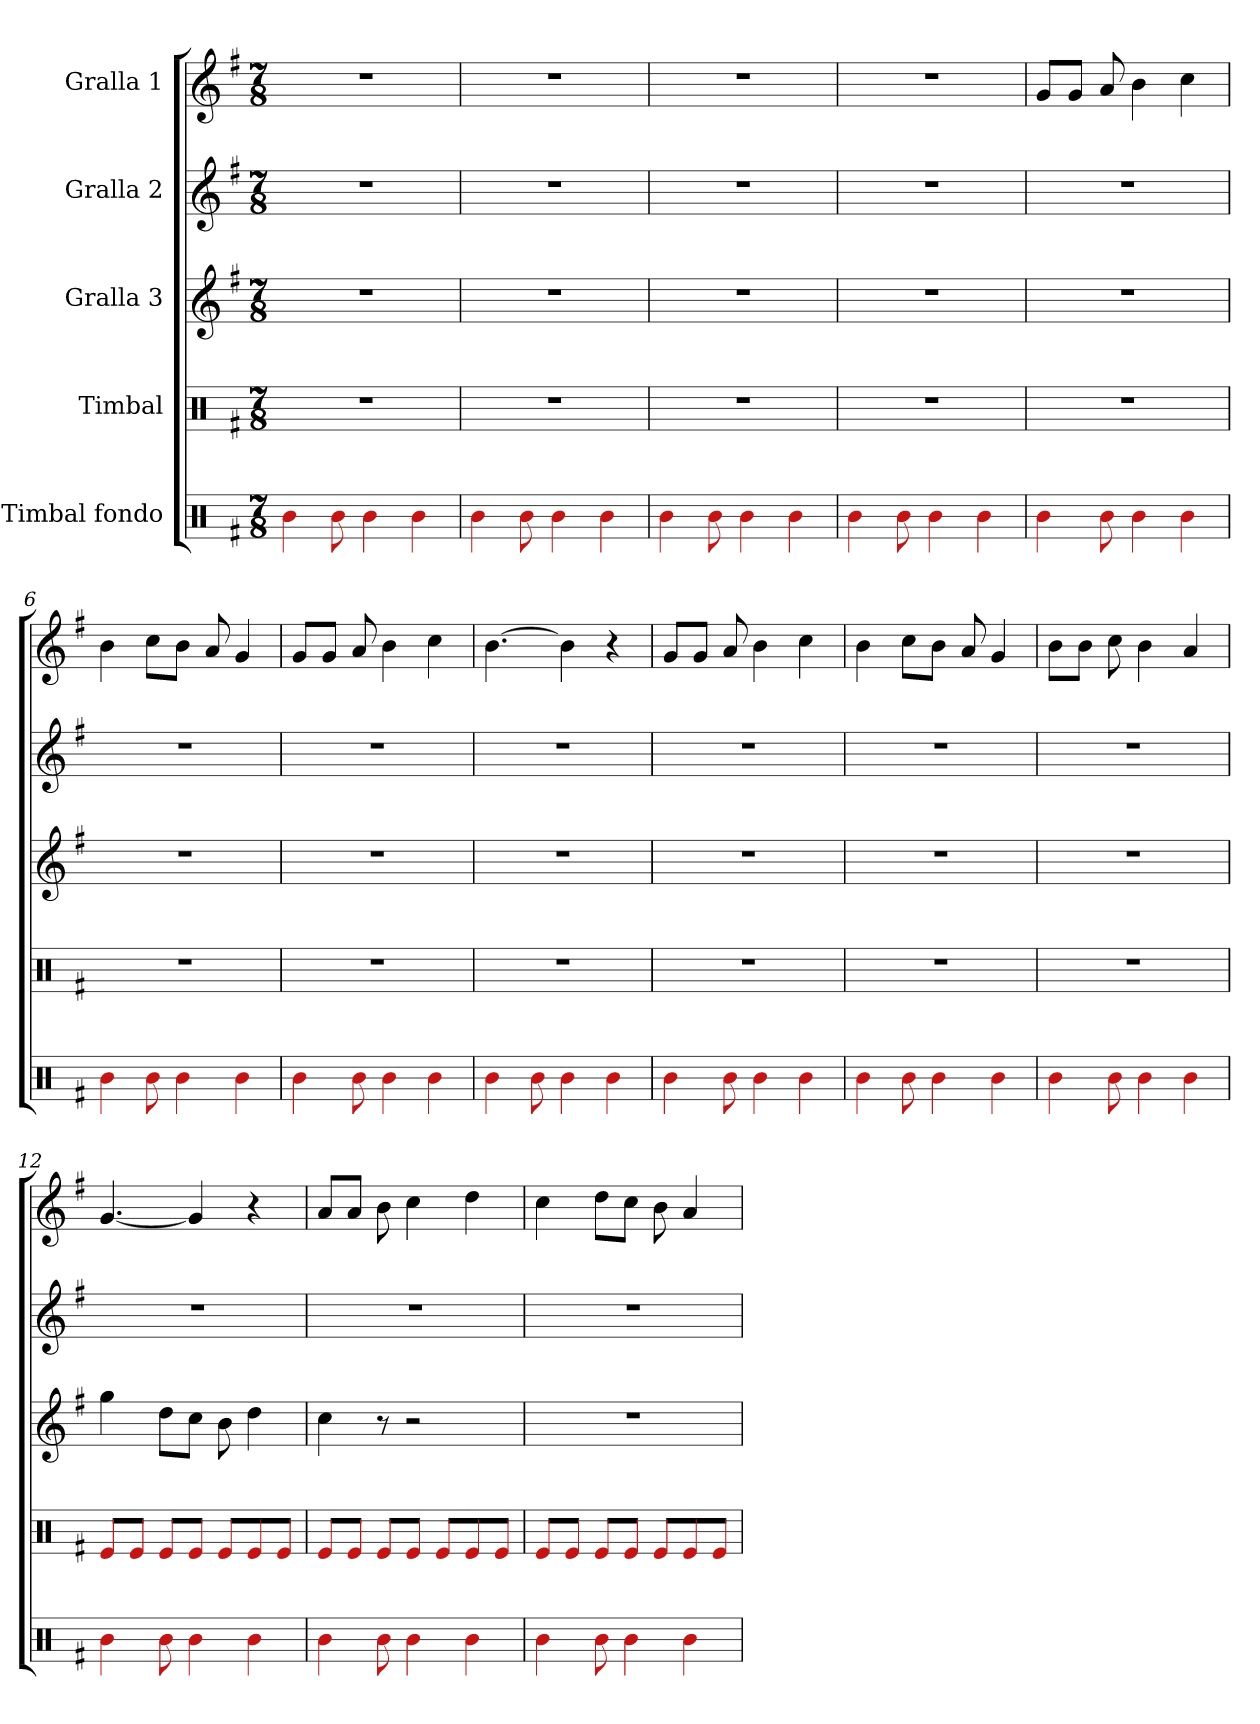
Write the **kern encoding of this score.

**kern	**kern	**kern	**kern	**kern
*part5	*part4	*part3	*part2	*part1
*staff5	*staff4	*staff3	*staff2	*staff1
*I"Timbal fondo	*I"Timbal	*I"Gralla 3	*I"Gralla 2	*I"Gralla 1
*clefX	*clefX	*clefG2	*clefG2	*clefG2
*k[f#]	*k[f#]	*k[f#]	*k[f#]	*k[f#]
*M7/8	*M7/8	*M7/8	*M7/8	*M7/8
=1	=1	=1	=1	=1
4b	2..r	2..r	2..r	2..r
8b	.	.	.	.
4b	.	.	.	.
4b	.	.	.	.
=2	=2	=2	=2	=2
4b	2..r	2..r	2..r	2..r
8b	.	.	.	.
4b	.	.	.	.
4b	.	.	.	.
=3	=3	=3	=3	=3
4b	2..r	2..r	2..r	2..r
8b	.	.	.	.
4b	.	.	.	.
4b	.	.	.	.
=4	=4	=4	=4	=4
4b	2..r	2..r	2..r	2..r
8b	.	.	.	.
4b	.	.	.	.
4b	.	.	.	.
=5	=5	=5	=5	=5
4b	2..r	2..r	2..r	8g/L
.	.	.	.	8g/J
8b	.	.	.	8a
4b	.	.	.	4b
4b	.	.	.	4cc
=6	=6	=6	=6	=6
4b	2..r	2..r	2..r	4b
8b	.	.	.	8cc\L
4b	.	.	.	8b\J
.	.	.	.	8a
4b	.	.	.	4g
=7	=7	=7	=7	=7
4b	2..r	2..r	2..r	8g/L
.	.	.	.	8g/J
8b	.	.	.	8a
4b	.	.	.	4b
4b	.	.	.	4cc
=8	=8	=8	=8	=8
4b	2..r	2..r	2..r	[4.b
8b	.	.	.	.
4b	.	.	.	4b]
4b	.	.	.	4r
=9	=9	=9	=9	=9
4b	2..r	2..r	2..r	8g/L
.	.	.	.	8g/J
8b	.	.	.	8a
4b	.	.	.	4b
4b	.	.	.	4cc
=10	=10	=10	=10	=10
4b	2..r	2..r	2..r	4b
8b	.	.	.	8cc\L
4b	.	.	.	8b\J
.	.	.	.	8a
4b	.	.	.	4g
=11	=11	=11	=11	=11
4b	2..r	2..r	2..r	8b\L
.	.	.	.	8b\J
8b	.	.	.	8cc
4b	.	.	.	4b
4b	.	.	.	4a
=12	=12	=12	=12	=12
4b	8e/L	4gg	2..r	[4.g
.	8e/J	.	.	.
8b	8e/L	8dd\L	.	.
4b	8e/J	8cc\J	.	4g]
.	8e/L	8b	.	.
4b	8e/	4dd	.	4r
.	8e/J	.	.	.
=13	=13	=13	=13	=13
4b	8e/L	4cc	2..r	8a/L
.	8e/J	.	.	8a/J
8b	8e/L	8r	.	8b
4b	8e/J	2r	.	4cc
.	8e/L	.	.	.
4b	8e/	.	.	4dd
.	8e/J	.	.	.
=14	=14	=14	=14	=14
4b	8e/L	2..r	2..r	4cc
.	8e/J	.	.	.
8b	8e/L	.	.	8dd\L
4b	8e/J	.	.	8cc\J
.	8e/L	.	.	8b
4b	8e/	.	.	4a
.	8e/J	.	.	.
=	=	=	=	=
*-	*-	*-	*-	*-
